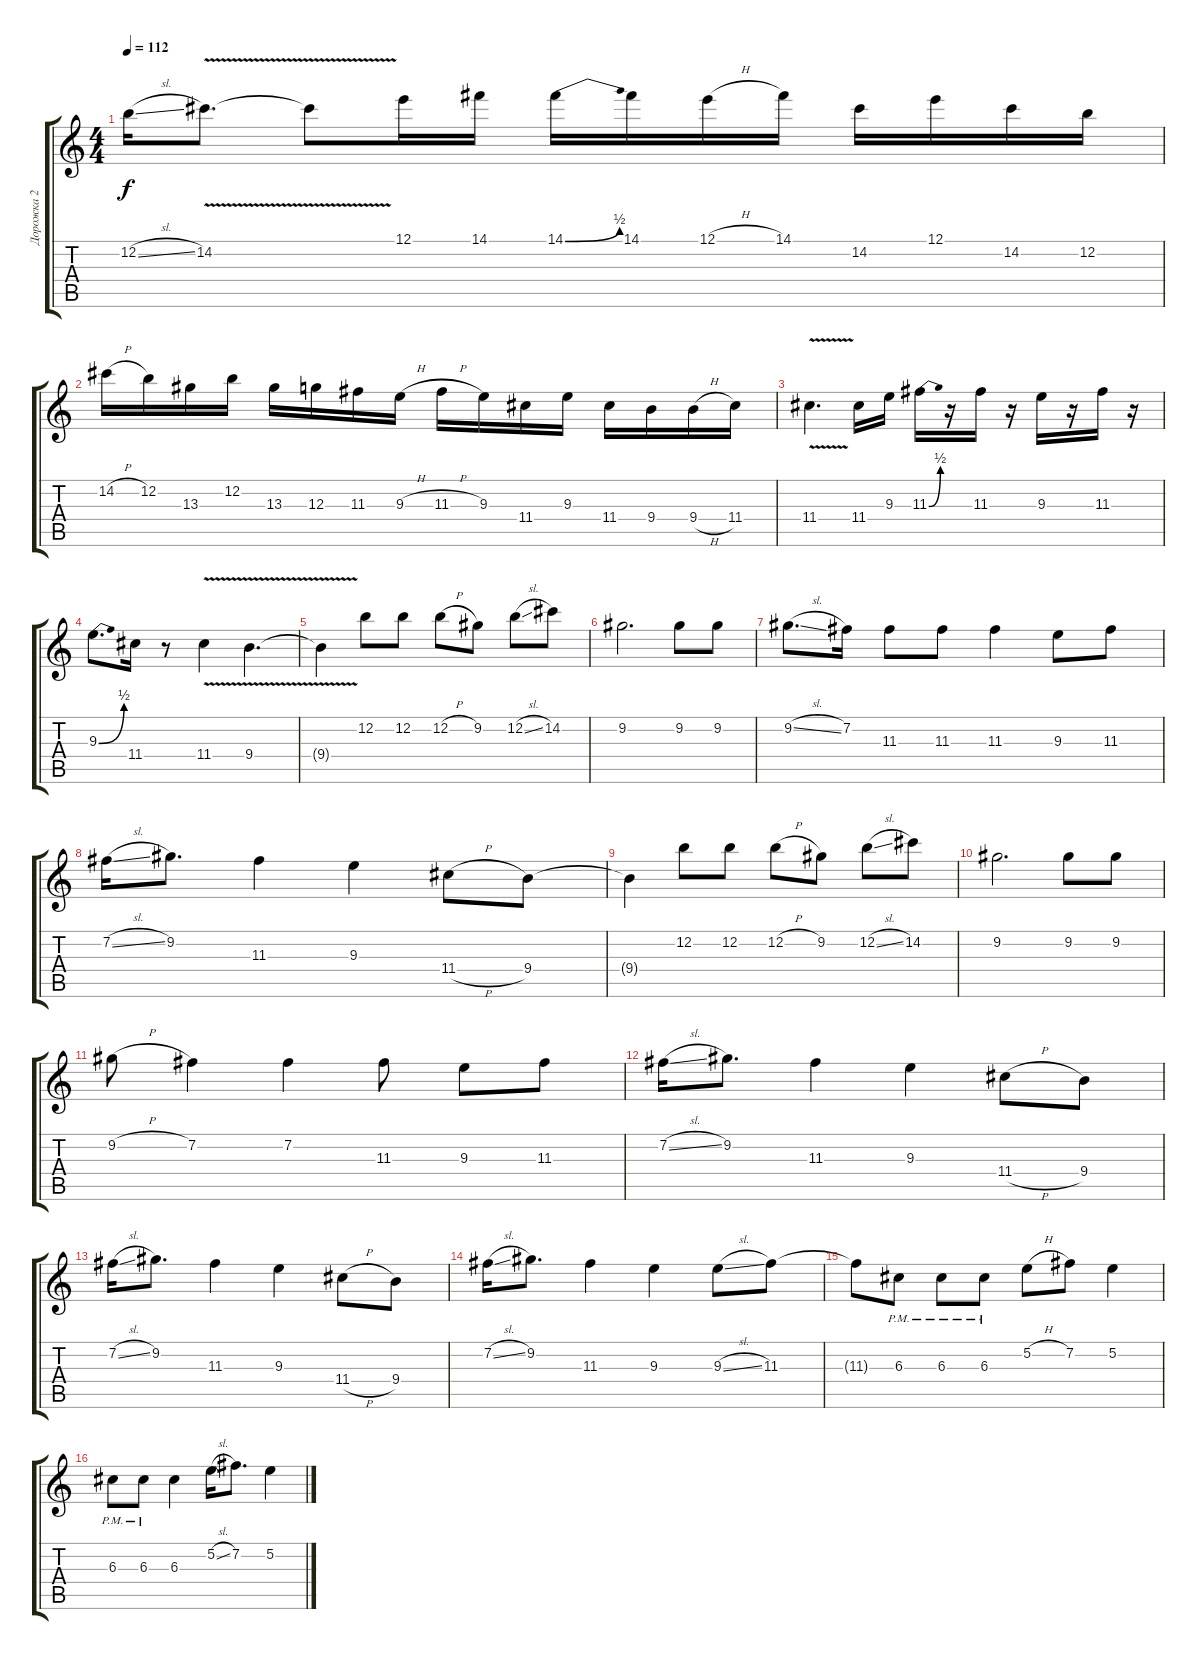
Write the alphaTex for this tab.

\track ("Дорожка 2" "Дорожка 2") {instrument acousticguitarsteel}
\staff {score tabs}
\tuning (E4 B3 G3 D3 A2 E2) {hide}
\ts (4 4)
\tempo 112
\clef g2
\ks c
12.2{sl}.16{dy f} 14.2{v}.8{d} 14.2{t}.8 12.1.16 14.1.16 14.1{be (bend 0 0 60 2)}.16 14.1.16 12.1{h}.16 14.1.16 14.2.16 12.1.16 14.2.16 12.2.16 |
14.2{h}.16 12.2.16 13.3.16 12.2.16 13.3.16 12.3.16 11.3.16 9.3{h}.16 11.3{h}.16 9.3.16 11.4.16 9.3.16 11.4.16 9.4.16 9.4{h}.16 11.4.16 |
11.4{v}.4{d} 11.4.16 9.3.16 11.3{be (bend 0 0 60 2)}.16 r.16 11.3.16 r.16 9.3.16 r.16 11.3.16 r.16 |
9.3{be (bend 0 0 60 2)}.8{d} 11.4.16 r.8 11.4{v}.4 9.4{v}.4{d} |
9.4{t}.4 12.2.8 12.2.8 12.2{h}.8 9.2.8 12.2{sl}.8 14.2.8 |
9.2.2{d} 9.2.8 9.2.8 |
9.2{sl}.8{d} 7.2.16 11.3.8 11.3.8 11.3.4 9.3.8 11.3.8 |
7.2{sl}.16 9.2.8{d} 11.3.4 9.3.4 11.4{h}.8 9.4.8 |
9.4{t}.4 12.2.8 12.2.8 12.2{h}.8 9.2.8 12.2{sl}.8 14.2.8 |
9.2.2{d} 9.2.8 9.2.8 |
9.2{h}.8 7.2.4 7.2.4 11.3.8 9.3.8 11.3.8 |
7.2{sl}.16 9.2.8{d} 11.3.4 9.3.4 11.4{h}.8 9.4.8 |
7.2{sl}.16 9.2.8{d} 11.3.4 9.3.4 11.4{h}.8 9.4.8 |
7.2{sl}.16 9.2.8{d} 11.3.4 9.3.4 9.3{sl}.8 11.3.8 |
11.3{t}.8 6.3{pm}.8 6.3{pm}.8 6.3{pm}.8 5.2{h}.8 7.2.8 5.2.4 |
6.3{pm}.8 6.3{pm}.8 6.3.4 5.2{sl}.16 7.2.8{d} 5.2.4
